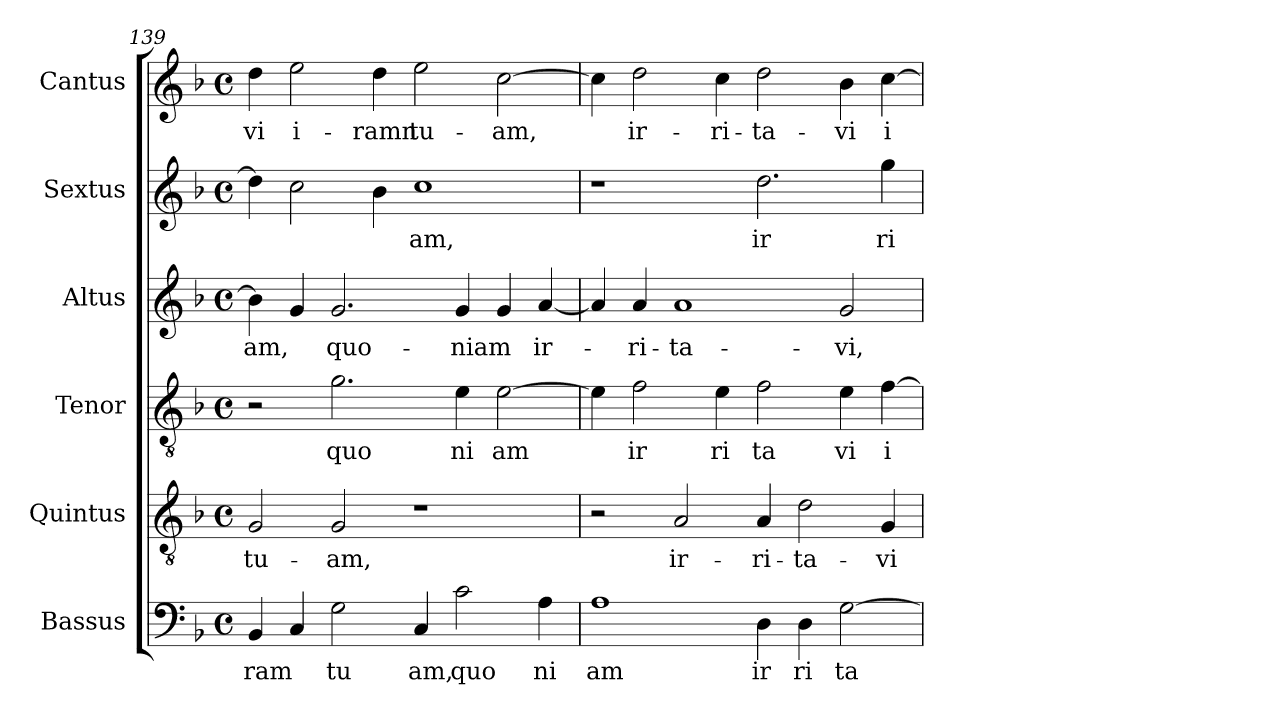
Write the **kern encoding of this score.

**kern	**text	**kern	**text	**kern	**text	**kern	**text	**kern	**text	**kern	**text
*part6	*part6	*part5	*part5	*part4	*part4	*part3	*part3	*part2	*part2	*part1	*part1
*staff6	*staff6	*staff5	*staff5	*staff4	*staff4	*staff3	*staff3	*staff2	*staff2	*staff1	*staff1
*I"Bassus	*	*I"Quintus	*	*I"Tenor	*	*I"Altus	*	*I"Sextus	*	*I"Cantus	*
*clefF4	*	*clefGv2	*	*clefGv2	*	*clefG2	*	*clefG2	*	*clefG2	*
*k[b-]	*	*k[b-]	*	*k[b-]	*	*k[b-]	*	*k[b-]	*	*k[b-]	*
*F:	*	*F:	*	*F:	*	*F:	*	*F:	*	*F:	*
*M4/4	*	*M4/4	*	*M4/4	*	*M4/4	*	*M4/4	*	*M4/4	*
*met(c)	*	*met(c)	*	*met(c)	*	*met(c)	*	*met(c)	*	*met(c)	*
=139	=139	=139	=139	=139	=139	=139	=139	=139	=139	=139	=139
!	!LO:LY:b	!	!LO:LY:b:cj	!	!	!	!LO:LY:b	!	!	!	!LO:LY:b:cj
4BB-/	ram	2G/	tu-	2r	.	4b-\]	-am,	4dd\]	.	4dd\	-vi
!	!	!	!	!	!	!	!	!	!	!	!LO:LY:b:cj
4C/	.	.	.	.	.	4g/	.	2cc\	.	2ee\	i-
!	!LO:LY:b:cj	!	!LO:LY:b:cj	!	!LO:LY:b:cj	!	!LO:LY:b:cj	!	!	!	!
2G\	tu	2G/	-am,	2.g\	quo	2.g/	quo-	.	.	.	.
!	!	!	!	!	!	!	!	!	!	!	!LO:LY:b:rj
.	.	.	.	.	.	.	.	4b-\	.	4dd\	-ramn
!	!LO:LY:b:cj	!	!	!	!	!	!	!	!LO:LY:b:cj	!	!LO:LY:b:cj
4C/	am,	1r	.	.	.	.	.	1cc	am,	2ee\	tu-
!	!LO:LY:b:cj	!	!	!	!LO:LY:b:cj	!	!LO:LY:b	!	!	!	!
2c\	quo	.	.	4e\	ni	4g/	-niam	.	.	.	.
!	!	!	!	!	!LO:LY:b	!	!	!	!	!	!LO:LY:b
.	.	.	.	[>2e\	am	4g/	.	.	.	[>2cc\	-am,
!	!LO:LY:b:cj	!	!	!	!	!	!LO:LY:b:cj	!	!	!	!
4A\	ni	.	.	.	.	[<4a/	ir-	.	.	.	.
=140	=140	=140	=140	=140	=140	=140	=140	=140	=140	=140	=140
!	!LO:LY:b:cj	!	!	!	!	!	!	!	!	!	!
1A	am	2r	.	4e\]	.	4a/]	.	1r	.	4cc\]	.
!	!	!	!	!	!LO:LY:b:cj	!	!LO:LY:b:cj	!	!	!	!LO:LY:b:cj
.	.	.	.	2f\	ir	4a/	-ri-	.	.	2dd\	ir-
!	!	!	!LO:LY:b:cj	!	!	!	!LO:LY:b:cj	!	!	!	!
.	.	2A/	ir-	.	.	1a	-ta-	.	.	.	.
!	!	!	!	!	!LO:LY:b:cj	!	!	!	!	!	!LO:LY:b:cj
.	.	.	.	4e\	ri	.	.	.	.	4cc\	-ri-
!	!LO:LY:b:cj	!	!LO:LY:b:cj	!	!LO:LY:b:cj	!	!	!	!LO:LY:b:cj	!	!LO:LY:b:cj
4D\	ir	4A/	-ri-	2f\	ta	.	.	2.dd\	ir	2dd\	-ta-
!	!LO:LY:b:cj	!	!LO:LY:b:cj	!	!	!	!	!	!	!	!
4D\	ri	2d\	-ta-	.	.	.	.	.	.	.	.
!	!LO:LY:b:cj	!	!	!	!LO:LY:b:cj	!	!LO:LY:b:cj	!	!	!	!LO:LY:b:cj
[>2G\	ta	.	.	4e\	vi	2g/	-vi,	.	.	4b-\	-vi
!	!	!	!LO:LY:b:cj	!	!LO:LY:b:rj	!	!	!	!LO:LY:b:cj	!	!LO:LY:b:rj
.	.	4G/	-vi	[>4f\	i	.	.	4gg\	ri	[<4cc\	i-
=	=	=	=	=	=	=	=	=	=	=	=
*-	*-	*-	*-	*-	*-	*-	*-	*-	*-	*-	*-
